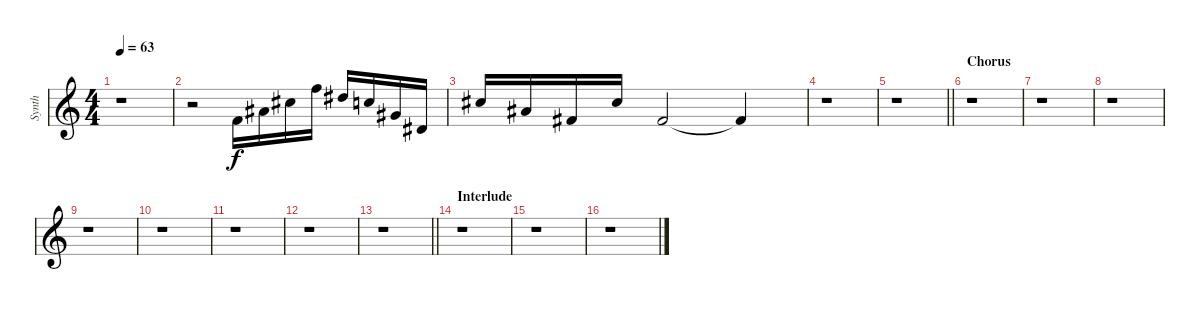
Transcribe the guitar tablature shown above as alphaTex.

\track ("Synth" "Synth") {instrument fx7echoes}
\staff {score}
\tuning (E4 B3 G3 D3 A2 E2) {hide}
\ts (4 4)
\tempo 63
\clef g2
\ks c
r.1{dy f} |
r.2 6.2.16 6.1.16 9.1.16 13.1.16 11.1.16 13.2.16 13.3.16 13.4.16 |
14.2.16 15.3.16 16.4.16 14.2.16 16.4.2 16.4{t}.4 |
r.1 |
\barLineRight lightlight
r.1 |
\section ("" "Chorus")
r.1 |
r.1 |
r.1 |
r.1 |
r.1 |
r.1 |
r.1 |
\barLineRight lightlight
r.1 |
\section ("" "Interlude")
r.1 |
r.1 |
r.1
